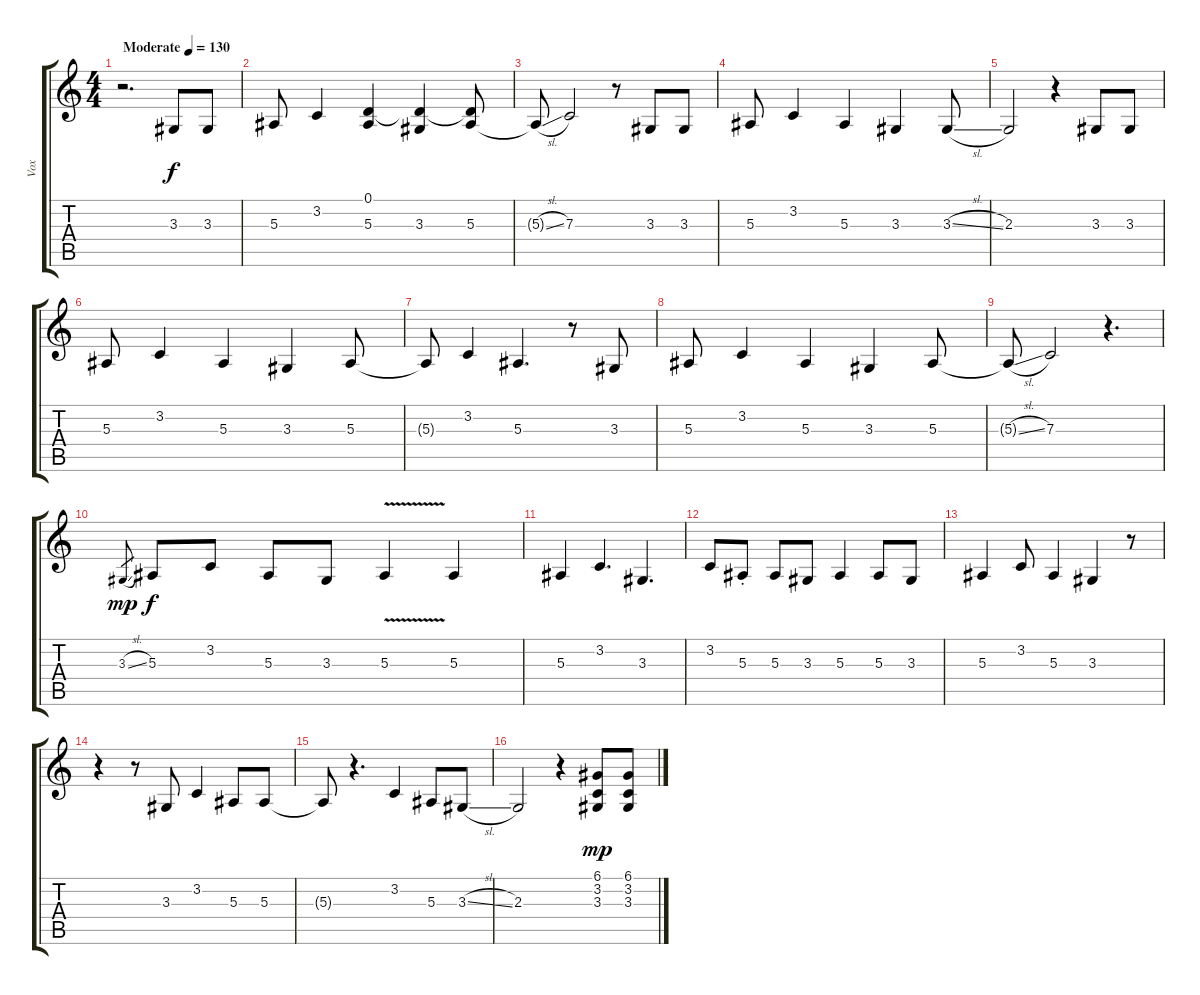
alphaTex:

\track ("Vox" "Vox") {instrument lead2sawtooth}
\staff {score tabs}
\tuning (D4 A3 F3 C3 G2 C2) {hide}
\ts (4 4)
\tempo (130 "Moderate")
\clef g2
\ks c
r.2{d dy f instrument lead2sawtooth} 3.3.8 3.3.8 |
5.3.8 3.2.4 (0.1 5.3).4 (0.1{t} 3.3).4 (0.1{t} 5.3).8 |
5.3{sl t}.8 7.3.2 r.8 3.3.8 3.3.8 |
5.3.8 3.2.4 5.3.4 3.3.4 3.3{sl}.8 |
2.3.2 r.4 3.3.8 3.3.8 |
5.3.8 3.2.4 5.3.4 3.3.4 5.3.8 |
5.3{t}.8 3.2.4 5.3.4{d} r.8 3.3.8 |
5.3.8 3.2.4 5.3.4 3.3.4 5.3.8 |
5.3{sl t}.8 7.3.2 r.4{d} |
3.3{sl}.8{gr dy mp} 5.3.8{dy f} 3.2.8 5.3.8 3.3.8 5.3{v}.4 5.3.4 |
5.3.4 3.2.4{d} 3.3.4{d} |
3.2.8 5.3{st}.8 5.3.8 3.3.8 5.3.4 5.3.8 3.3.8 |
5.3.4 3.2.8 5.3.4 3.3.4 r.8 |
r.4 r.8 3.3.8 3.2.4 5.3.8 5.3.8 |
5.3{t}.8 r.4{d} 3.2.4 5.3.8 3.3{sl}.8 |
2.3.2 r.4 (6.1 3.2 3.3).8{dy mp} (6.1 3.2 3.3).8
